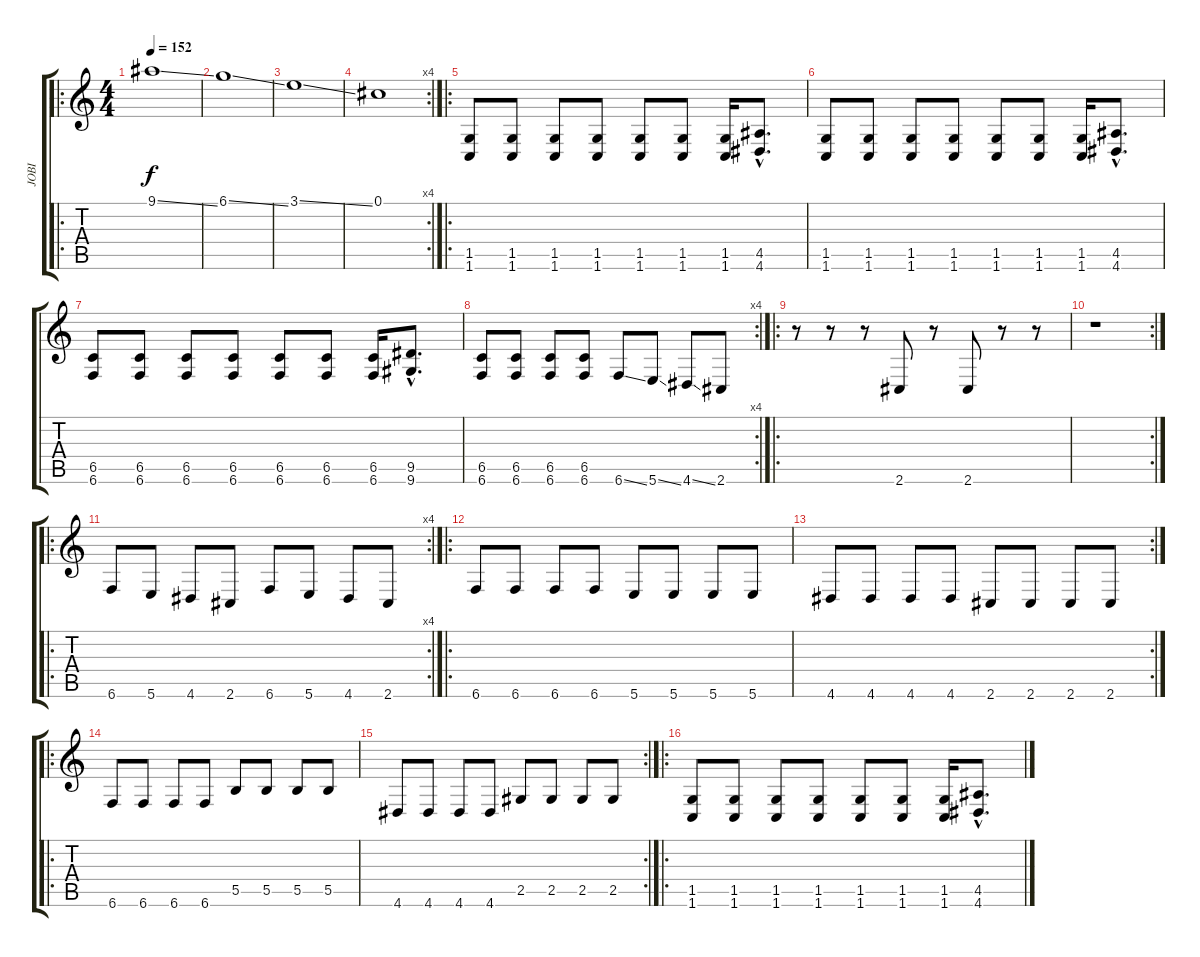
\track ("JOBI" "JOBI") {instrument overdrivenguitar}
\staff {score tabs}
\tuning (Db4 Ab3 E3 B2 Gb2 B1) {hide}
\ro
\ts (4 4)
\tempo 152
\clef g2
\ks c
9.1{ss}.1{dy f} |
6.1{ss}.1 |
3.1{ss}.1 |
\rc 4
0.1.1 |
\ro
(1.5 1.6).8 (1.5 1.6).8 (1.5 1.6).8 (1.5 1.6).8 (1.5 1.6).8 (1.5 1.6).8 (1.5 1.6).16 (4.5{hac} 4.6{hac}).8{d} |
(1.5 1.6).8 (1.5 1.6).8 (1.5 1.6).8 (1.5 1.6).8 (1.5 1.6).8 (1.5 1.6).8 (1.5 1.6).16 (4.5{hac} 4.6{hac}).8{d} |
(6.5 6.6).8 (6.5 6.6).8 (6.5 6.6).8 (6.5 6.6).8 (6.5 6.6).8 (6.5 6.6).8 (6.5 6.6).16 (9.5{hac} 9.6{hac}).8{d} |
\rc 4
(6.5 6.6).8 (6.5 6.6).8 (6.5 6.6).8 (6.5 6.6).8 6.6{ss}.8 5.6{ss}.8 4.6{ss}.8 2.6.8 |
\ro
r.8 r.8 r.8 2.6.8 r.8 2.6.8 r.8 r.8 |
\rc 2
r.1 |
\ro
\rc 4
6.6.8 5.6.8 4.6.8 2.6.8 6.6.8 5.6.8 4.6.8 2.6.8 |
\ro
6.6.8 6.6.8 6.6.8 6.6.8 5.6.8 5.6.8 5.6.8 5.6.8 |
\rc 2
4.6.8 4.6.8 4.6.8 4.6.8 2.6.8 2.6.8 2.6.8 2.6.8 |
\ro
6.6.8 6.6.8 6.6.8 6.6.8 5.5.8 5.5.8 5.5.8 5.5.8 |
\rc 2
4.6.8 4.6.8 4.6.8 4.6.8 2.5.8 2.5.8 2.5.8 2.5.8 |
\ro
(1.5 1.6).8 (1.5 1.6).8 (1.5 1.6).8 (1.5 1.6).8 (1.5 1.6).8 (1.5 1.6).8 (1.5 1.6).16 (4.5{hac} 4.6{hac}).8{d}
